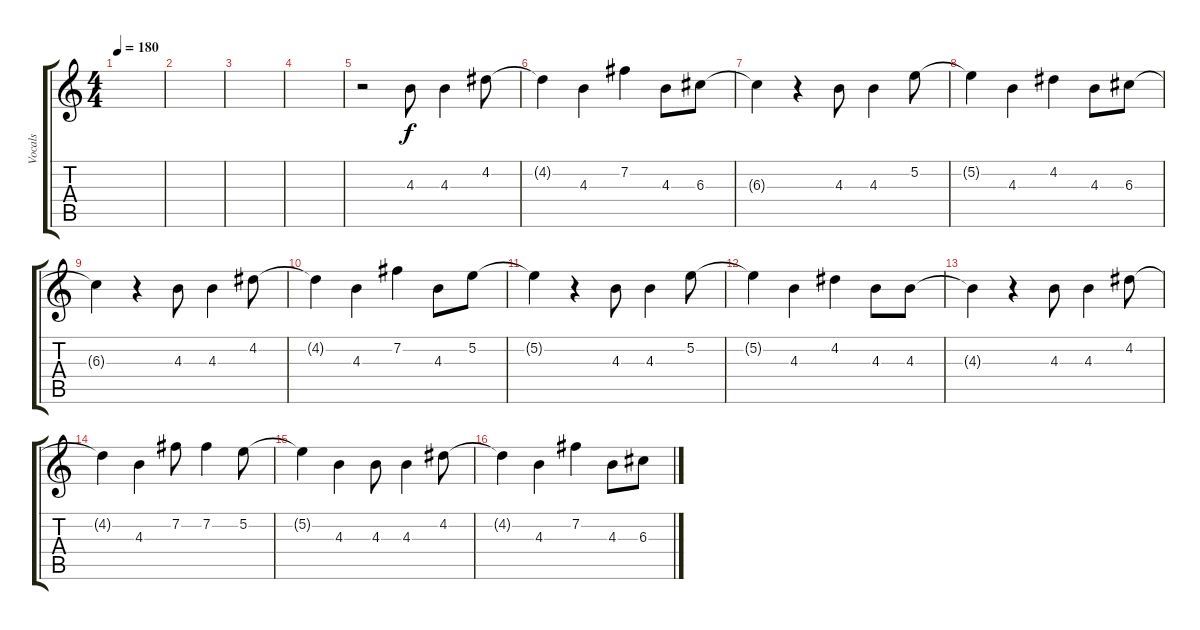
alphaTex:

\track ("Vocals" "Vocals") {instrument overdrivenguitar}
\staff {score tabs}
\tuning (E4 B3 G3 D3 A2 E2) {hide}
\ts (4 4)
\tempo 180
\clef g2
\ks c
|
|
|
|
r.2 4.3.8 4.3.4 4.2.8 |
4.2{t}.4 4.3.4 7.2.4 4.3.8 6.3.8 |
6.3{t}.4 r.4 4.3.8 4.3.4 5.2.8 |
5.2{t}.4 4.3.4 4.2.4 4.3.8 6.3.8 |
6.3{t}.4 r.4 4.3.8 4.3.4 4.2.8 |
4.2{t}.4 4.3.4 7.2.4 4.3.8 5.2.8 |
5.2{t}.4 r.4 4.3.8 4.3.4 5.2.8 |
5.2{t}.4 4.3.4 4.2.4 4.3.8 4.3.8 |
4.3{t}.4 r.4 4.3.8 4.3.4 4.2.8 |
4.2{t}.4 4.3.4 7.2.8 7.2.4 5.2.8 |
5.2{t}.4 4.3.4 4.3.8 4.3.4 4.2.8 |
4.2{t}.4 4.3.4 7.2.4 4.3.8 6.3.8
